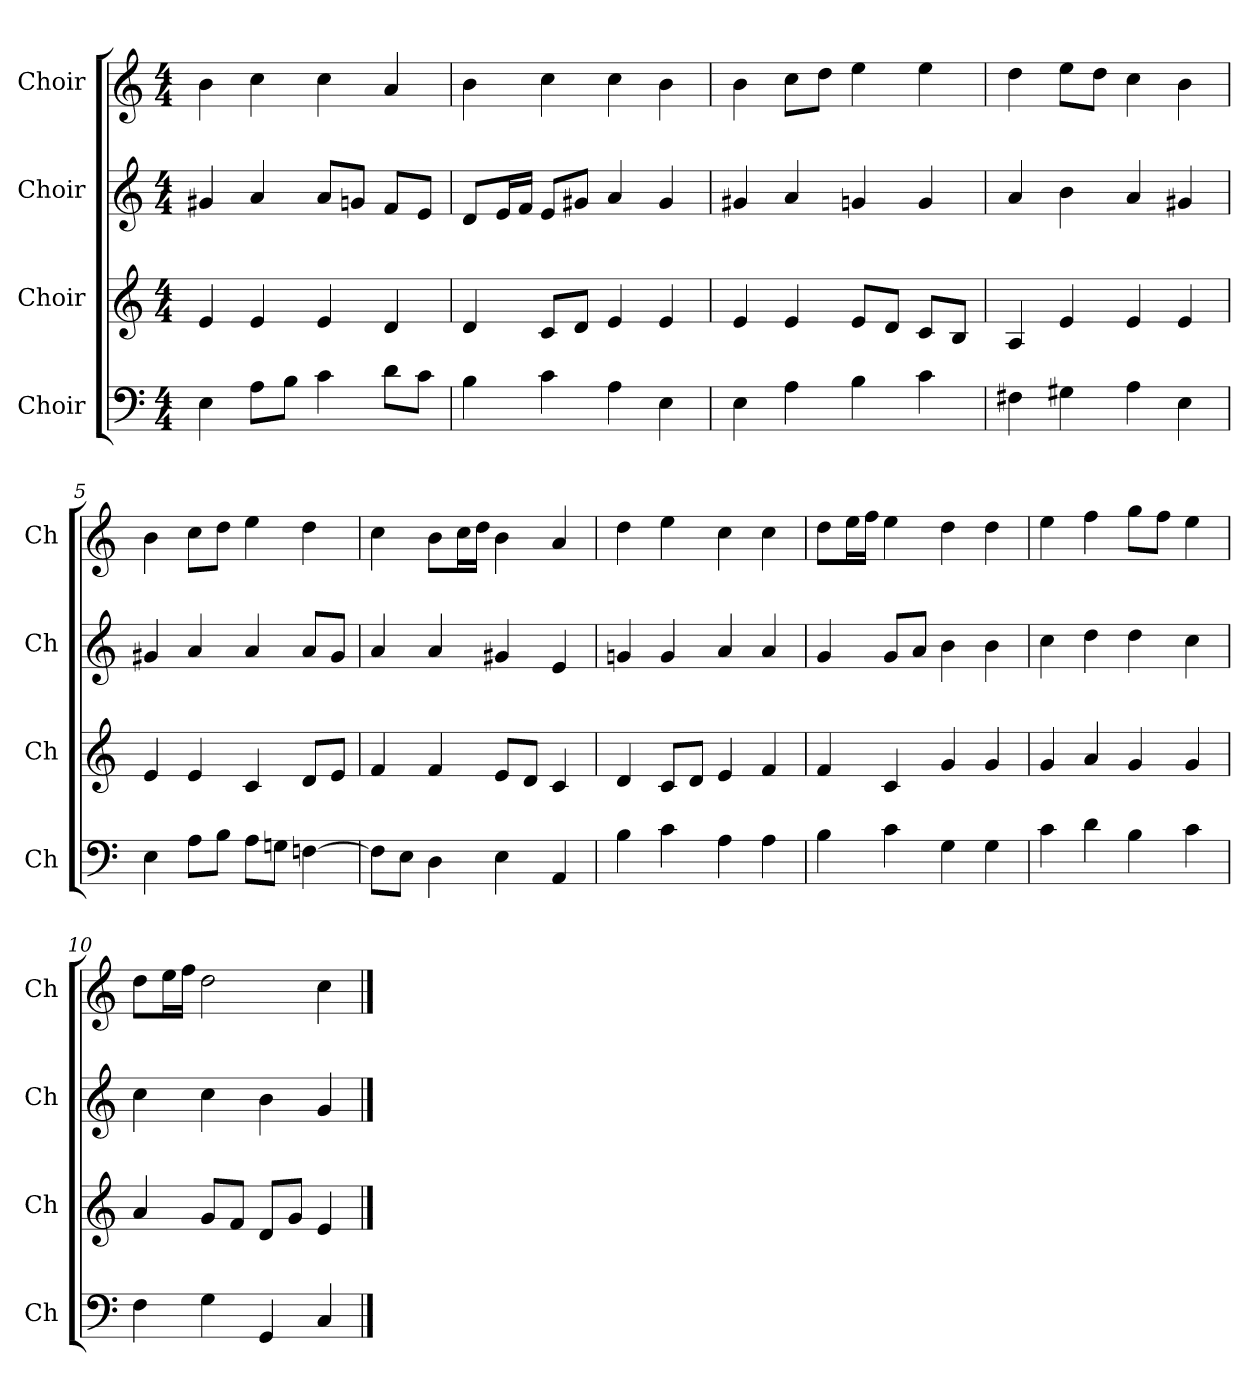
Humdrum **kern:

**kern	**kern	**kern	**kern
*part4	*part3	*part2	*part1
*staff4	*staff3	*staff2	*staff1
*I"Choir	*I"Choir	*I"Choir	*I"Choir
*I'Ch	*I'Ch	*I'Ch	*I'Ch
*clefF4	*clefG2	*clefG2	*clefG2
*k[]	*k[]	*k[]	*k[]
*M4/4	*M4/4	*M4/4	*M4/4
=1	=1	=1	=1
4E\	4e/	4g#X/	4b\
8A\L	4e/	4a/	4cc\
8B\J	.	.	.
4c\	4e/	8a/L	4cc\
.	.	8gn/J	.
8d\L	4d/	8f/L	4a/
8c\J	.	8e/J	.
=2	=2	=2	=2
4B\	4d/	8d/L	4b\
.	.	16e/L	.
.	.	16f/JJ	.
4c\	8c/L	8e/L	4cc\
.	8d/J	8g#X/J	.
4A\	4e/	4a/	4cc\
4E\	4e/	4g#/	4b\
=3	=3	=3	=3
4E\	4e/	4g#X/	4b\
4A\	4e/	4a/	8cc\L
.	.	.	8dd\J
4B\	8e/L	4gn/	4ee\
.	8d/J	.	.
4c\	8c/L	4g/	4ee\
.	8B/J	.	.
=4	=4	=4	=4
4F#X\	4A/	4a/	4dd\
4G#X\	4e/	4b\	8ee\L
.	.	.	8dd\J
4A\	4e/	4a/	4cc\
4E\	4e/	4g#X/	4b\
=5	=5	=5	=5
4E\	4e/	4g#X/	4b\
8A\L	4e/	4a/	8cc\L
8B\J	.	.	8dd\J
8A\L	4c/	4a/	4ee\
8Gn\J	.	.	.
[4Fn\	8d/L	8a/L	4dd\
.	8e/J	8g#/J	.
!!LO:LB:g=z
=6	=6	=6	=6
8F\L]	4f/	4a/	4cc\
8E\J	.	.	.
4D\	4f/	4a/	8b\L
.	.	.	16cc\L
.	.	.	16dd\JJ
4E\	8e/L	4g#X/	4b\
.	8d/J	.	.
4AA/	4c/	4e/	4a/
=7	=7	=7	=7
4B\	4d/	4gn/	4dd\
4c\	8c/L	4g/	4ee\
.	8d/J	.	.
4A\	4e/	4a/	4cc\
4A\	4f/	4a/	4cc\
=8	=8	=8	=8
4B\	4f/	4g/	8dd\L
.	.	.	16ee\L
.	.	.	16ff\JJ
4c\	4c/	8g/L	4ee\
.	.	8a/J	.
4G\	4g/	4b\	4dd\
4G\	4g/	4b\	4dd\
=9	=9	=9	=9
4c\	4g/	4cc\	4ee\
4d\	4a/	4dd\	4ff\
4B\	4g/	4dd\	8gg\L
.	.	.	8ff\J
4c\	4g/	4cc\	4ee\
=10	=10	=10	=10
4F\	4a/	4cc\	8dd\L
.	.	.	16ee\L
.	.	.	16ff\JJ
4G\	8g/L	4cc\	2dd\
.	8f/J	.	.
4GG/	8d/L	4b\	.
.	8g/J	.	.
4C/	4e/	4g/	4cc\
==	==	==	==
*-	*-	*-	*-
